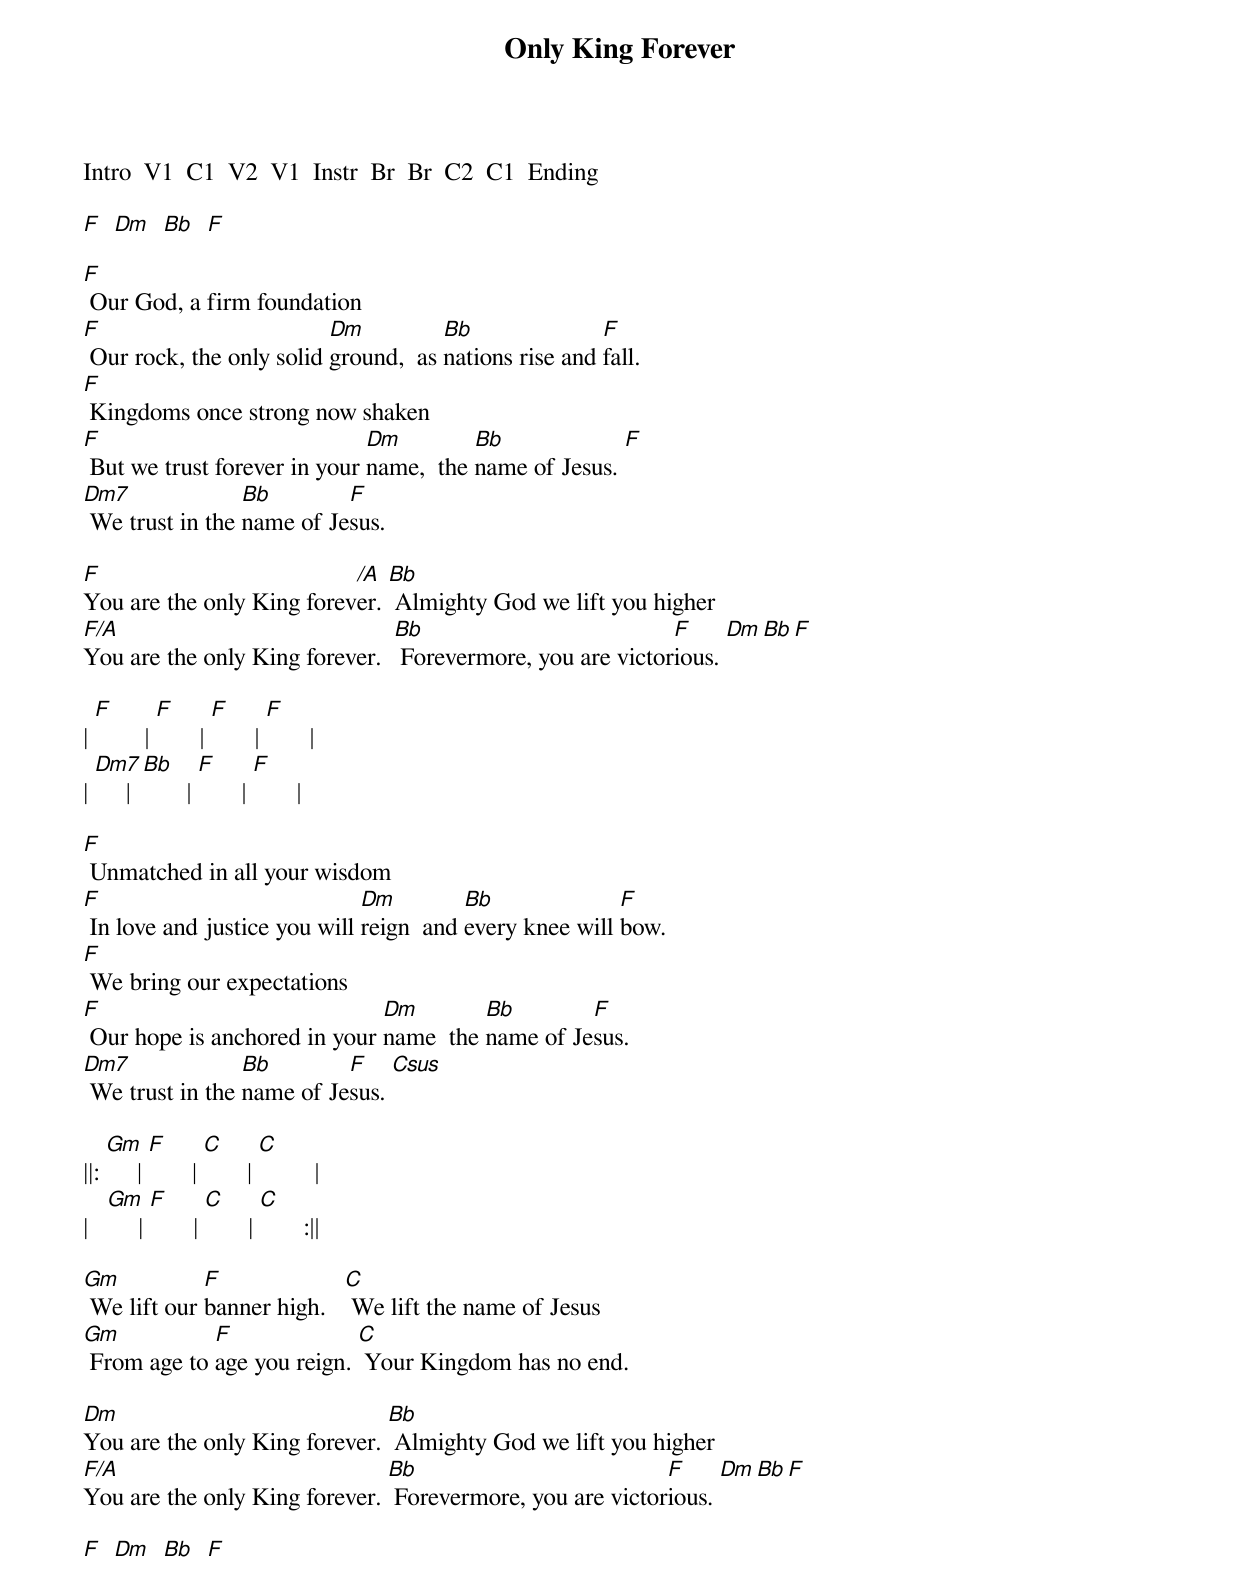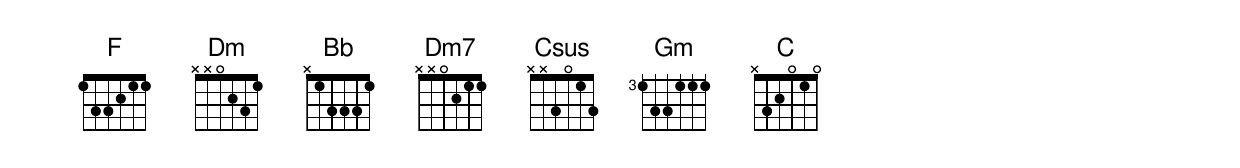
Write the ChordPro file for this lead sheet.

{title: Only King Forever}
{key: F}
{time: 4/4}
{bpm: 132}
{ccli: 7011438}
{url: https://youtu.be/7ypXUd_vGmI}
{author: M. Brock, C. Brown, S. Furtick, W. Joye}
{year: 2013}
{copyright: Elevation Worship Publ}

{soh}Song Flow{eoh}
Intro  V1  C1  V2  V1  Instr  Br  Br  C2  C1  Ending

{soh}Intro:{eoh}
[F]  [Dm]  [Bb]  [F]

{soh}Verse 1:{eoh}
[F] Our God, a firm foundation
[F] Our rock, the only solid [Dm]ground,  as [Bb]nations rise and [F]fall.
[F] Kingdoms once strong now shaken
[F] But we trust forever in your [Dm]name,  the [Bb]name of Jesus. [F]
[Dm7] We trust in the [Bb]name of Je[F]sus.

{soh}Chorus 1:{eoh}
[F]You are the only King forev[/A]er. [Bb] Almighty God we lift you higher
[F/A]You are the only King forever.  [Bb] Forevermore, you are victor[F]ious. [Dm][Bb][F]

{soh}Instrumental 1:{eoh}
| [F]        | [F]       | [F]       | [F]       |
| [Dm7]     | [Bb]       | [F]       | [F]       |

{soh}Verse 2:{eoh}
[F] Unmatched in all your wisdom
[F] In love and justice you will [Dm]reign  and [Bb]every knee will [F]bow.
[F] We bring our expectations
[F] Our hope is anchored in your [Dm]name  the [Bb]name of Je[F]sus.
[Dm7] We trust in the [Bb]name of Je[F]sus. [Csus]

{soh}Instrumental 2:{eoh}
||: [Gm]     | [F]       | [C]       | [C]         |
|   [Gm]     | [F]       | [C]       | [C]       :||

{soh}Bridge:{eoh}
[Gm] We lift our [F]banner high.   [C] We lift the name of Jesus
[Gm] From age to [F]age you reign. [C] Your Kingdom has no end.

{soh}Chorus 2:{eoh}
[Dm]You are the only King forever. [Bb] Almighty God we lift you higher
[F/A]You are the only King forever. [Bb] Forevermore, you are victor[F]ious. [Dm][Bb][F]

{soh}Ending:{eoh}
[F]  [Dm]  [Bb]  [F]
